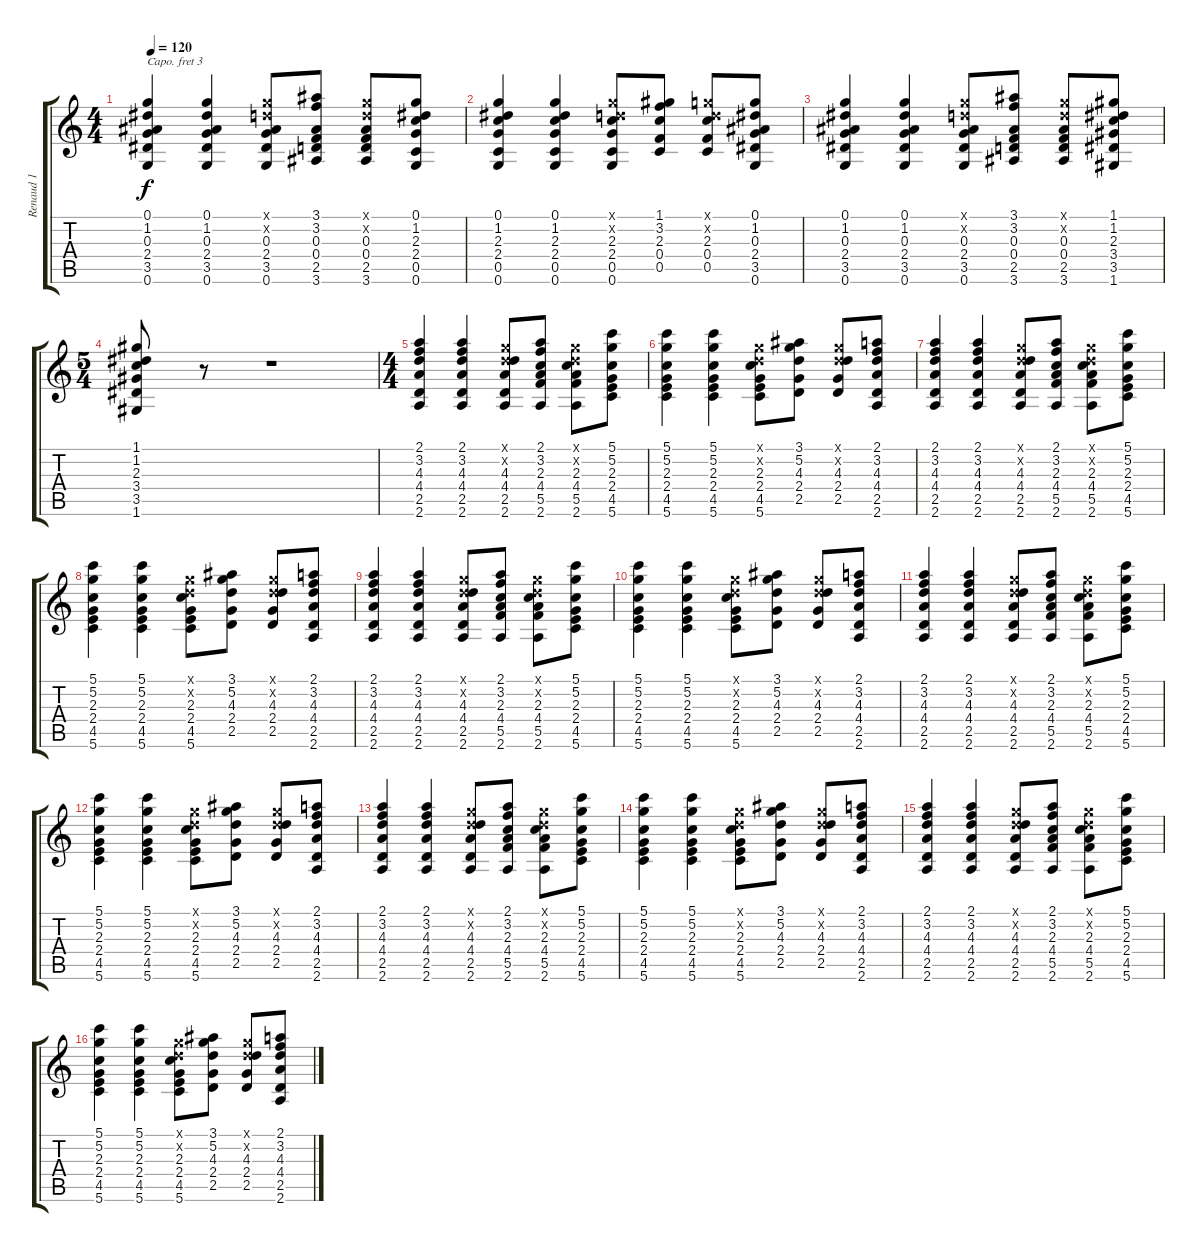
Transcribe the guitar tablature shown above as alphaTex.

\track ("Renaud 1" "Renaud 1") {instrument acousticguitarsteel}
\staff {score tabs}
\capo 3
\tuning (E4 B3 G3 D3 A2 E2) {hide}
\ts (4 4)
\tempo 120
\clef g2
\ks c
(0.1 1.2 0.3 2.4 3.5 0.6).4{dy f} (0.1 1.2 0.3 2.4 3.5 0.6).4 (0.1{x} 0.2{x} 0.3 2.4 3.5 0.6).8 (3.1 3.2 0.3 0.4 2.5 3.6).8 (0.1{x} 0.2{x} 0.3 0.4 2.5 3.6).8 (0.1 1.2 2.3 2.4 0.5 0.6).8 |
(0.1 1.2 2.3 2.4 0.5 0.6).4 (0.1 1.2 2.3 2.4 0.5 0.6).4 (0.1{x} 0.2{x} 2.3 2.4 0.5 0.6).8 (1.1 3.2 2.3 0.4 0.5).8 (0.1{x} 0.2{x} 2.3 0.4 0.5).8 (0.1 1.2 0.3 2.4 3.5 0.6).8 |
(0.1 1.2 0.3 2.4 3.5 0.6).4 (0.1 1.2 0.3 2.4 3.5 0.6).4 (0.1{x} 0.2{x} 0.3 2.4 3.5 0.6).8 (3.1 3.2 0.3 0.4 2.5 3.6).8 (0.1{x} 0.2{x} 0.3 0.4 2.5 3.6).8 (1.1 1.2 2.3 3.4 3.5 1.6).8 |
\ts (5 4)
(1.1 1.2 2.3 3.4 3.5 1.6).8 r.8 r.1 |
\ts (4 4)
(2.1 3.2 4.3 4.4 2.5 2.6).4 (2.1 3.2 4.3 4.4 2.5 2.6).4 (0.1{x} 0.2{x} 4.3 4.4 2.5 2.6).8 (2.1 3.2 2.3 4.4 5.5 2.6).8 (0.1{x} 0.2{x} 2.3 4.4 5.5 2.6).8 (5.1 5.2 2.3 2.4 4.5 5.6).8 |
(5.1 5.2 2.3 2.4 4.5 5.6).4 (5.1 5.2 2.3 2.4 4.5 5.6).4 (0.1{x} 0.2{x} 2.3 2.4 4.5 5.6).8 (3.1 5.2 4.3 2.4 2.5).8 (0.1{x} 0.2{x} 4.3 2.4 2.5).8 (2.1 3.2 4.3 4.4 2.5 2.6).8 |
(2.1 3.2 4.3 4.4 2.5 2.6).4 (2.1 3.2 4.3 4.4 2.5 2.6).4 (0.1{x} 0.2{x} 4.3 4.4 2.5 2.6).8 (2.1 3.2 2.3 4.4 5.5 2.6).8 (0.1{x} 0.2{x} 2.3 4.4 5.5 2.6).8 (5.1 5.2 2.3 2.4 4.5 5.6).8 |
(5.1 5.2 2.3 2.4 4.5 5.6).4 (5.1 5.2 2.3 2.4 4.5 5.6).4 (0.1{x} 0.2{x} 2.3 2.4 4.5 5.6).8 (3.1 5.2 4.3 2.4 2.5).8 (0.1{x} 0.2{x} 4.3 2.4 2.5).8 (2.1 3.2 4.3 4.4 2.5 2.6).8 |
(2.1 3.2 4.3 4.4 2.5 2.6).4 (2.1 3.2 4.3 4.4 2.5 2.6).4 (0.1{x} 0.2{x} 4.3 4.4 2.5 2.6).8 (2.1 3.2 2.3 4.4 5.5 2.6).8 (0.1{x} 0.2{x} 2.3 4.4 5.5 2.6).8 (5.1 5.2 2.3 2.4 4.5 5.6).8 |
(5.1 5.2 2.3 2.4 4.5 5.6).4 (5.1 5.2 2.3 2.4 4.5 5.6).4 (0.1{x} 0.2{x} 2.3 2.4 4.5 5.6).8 (3.1 5.2 4.3 2.4 2.5).8 (0.1{x} 0.2{x} 4.3 2.4 2.5).8 (2.1 3.2 4.3 4.4 2.5 2.6).8 |
(2.1 3.2 4.3 4.4 2.5 2.6).4 (2.1 3.2 4.3 4.4 2.5 2.6).4 (0.1{x} 0.2{x} 4.3 4.4 2.5 2.6).8 (2.1 3.2 2.3 4.4 5.5 2.6).8 (0.1{x} 0.2{x} 2.3 4.4 5.5 2.6).8 (5.1 5.2 2.3 2.4 4.5 5.6).8 |
(5.1 5.2 2.3 2.4 4.5 5.6).4 (5.1 5.2 2.3 2.4 4.5 5.6).4 (0.1{x} 0.2{x} 2.3 2.4 4.5 5.6).8 (3.1 5.2 4.3 2.4 2.5).8 (0.1{x} 0.2{x} 4.3 2.4 2.5).8 (2.1 3.2 4.3 4.4 2.5 2.6).8 |
(2.1 3.2 4.3 4.4 2.5 2.6).4 (2.1 3.2 4.3 4.4 2.5 2.6).4 (0.1{x} 0.2{x} 4.3 4.4 2.5 2.6).8 (2.1 3.2 2.3 4.4 5.5 2.6).8 (0.1{x} 0.2{x} 2.3 4.4 5.5 2.6).8 (5.1 5.2 2.3 2.4 4.5 5.6).8 |
(5.1 5.2 2.3 2.4 4.5 5.6).4 (5.1 5.2 2.3 2.4 4.5 5.6).4 (0.1{x} 0.2{x} 2.3 2.4 4.5 5.6).8 (3.1 5.2 4.3 2.4 2.5).8 (0.1{x} 0.2{x} 4.3 2.4 2.5).8 (2.1 3.2 4.3 4.4 2.5 2.6).8 |
(2.1 3.2 4.3 4.4 2.5 2.6).4 (2.1 3.2 4.3 4.4 2.5 2.6).4 (0.1{x} 0.2{x} 4.3 4.4 2.5 2.6).8 (2.1 3.2 2.3 4.4 5.5 2.6).8 (0.1{x} 0.2{x} 2.3 4.4 5.5 2.6).8 (5.1 5.2 2.3 2.4 4.5 5.6).8 |
(5.1 5.2 2.3 2.4 4.5 5.6).4 (5.1 5.2 2.3 2.4 4.5 5.6).4 (0.1{x} 0.2{x} 2.3 2.4 4.5 5.6).8 (3.1 5.2 4.3 2.4 2.5).8 (0.1{x} 0.2{x} 4.3 2.4 2.5).8 (2.1 3.2 4.3 4.4 2.5 2.6).8
